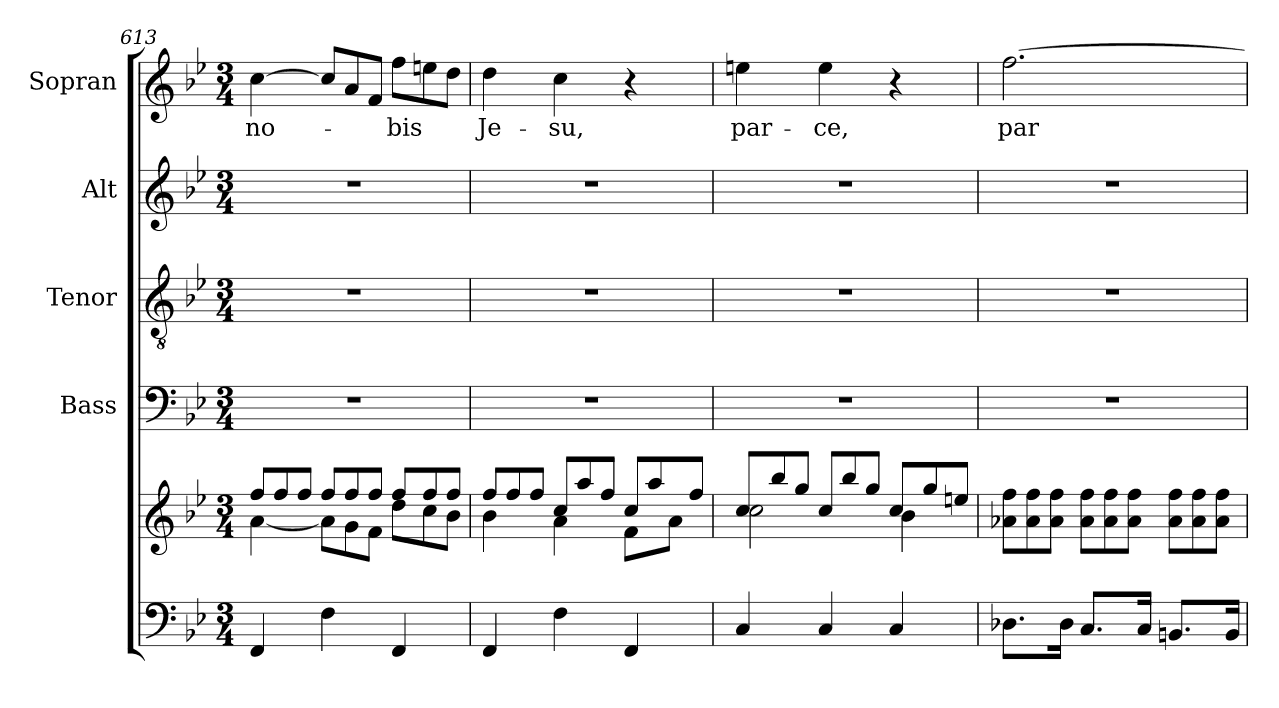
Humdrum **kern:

**kern	**kern	**kern	**kern	**kern	**kern	**text
*part5	*part5	*part4	*part3	*part2	*part1	*part1
*staff6	*staff5	*staff4	*staff3	*staff2	*staff1	*staff1
*	*	*I"Bass	*I"Tenor	*I"Alt	*I"Sopran	*
*	*	*I'B.	*I'T.	*I'A.	*I'S.	*
!!LO:PB:g=z
*clefF4	*clefG2	*clefF4	*clefGv2	*clefG2	*clefG2	*
*k[b-e-]	*k[b-e-]	*k[b-e-]	*k[b-e-]	*k[b-e-]	*k[b-e-]	*
*B-:	*B-:	*B-:	*B-:	*B-:	*B-:	*
*M3/4	*M3/4	*M3/4	*M3/4	*M3/4	*M3/4	*
*	*Xtuplet	*	*	*	*	*
=613	=613	=613	=613	=613	=613	=613
*	*^	*	*	*	*	*
!	!	!	!	!	!	!	!LO:LY:b
4FF/	12ff/L	[<4a\	2.r	2.r	2.r	[4cc\	no-
.	12ff/	.	.	.	.	.	.
.	12ff/J	.	.	.	.	.	.
*	*	*	*	*	*	*Xtuplet	*
4F\	12ff/L	12a\L]	.	.	.	12cc/L]	.
.	12ff/	12g\	.	.	.	12a/	.
.	12ff/J	12f\J	.	.	.	12f/J	.
!	!	!	!	!	!	!	!LO:LY:b
4FF/	12ff/L	12dd\L	.	.	.	12ff\L	-bis
.	12ff/	12cc\	.	.	.	12een\	.
.	12ff/J	12b-\J	.	.	.	12dd\J	.
=614	=614	=614	=614	=614	=614	=614	=614
!	!	!	!	!	!	!	!LO:LY:b
4FF/	12ff/L	4b-\	2.r	2.r	2.r	4dd\	Je-
.	12ff/	.	.	.	.	.	.
.	12ff/J	.	.	.	.	.	.
!	!	!	!	!	!	!	!LO:LY:b
4F\	12cc/L	4a\	.	.	.	4cc\	-su,
.	12aa/	.	.	.	.	.	.
.	12ff/J	.	.	.	.	.	.
4FF/	12cc/L	8f\L	.	.	.	4r	.
.	12aa/	.	.	.	.	.	.
.	.	8a\J	.	.	.	.	.
.	12ff/J	.	.	.	.	.	.
=615	=615	=615	=615	=615	=615	=615	=615
!	!	!	!	!	!	!	!LO:LY:b
4C/	12cc/L	2cc\	2.r	2.r	2.r	4een\	par-
.	12bb-/	.	.	.	.	.	.
.	12gg/J	.	.	.	.	.	.
!	!	!	!	!	!	!	!LO:LY:b
4C/	12cc/L	.	.	.	.	4ee\	-ce,
.	12bb-/	.	.	.	.	.	.
.	12gg/J	.	.	.	.	.	.
4C/	12cc/L	4b-\	.	.	.	4r	.
.	12gg/	.	.	.	.	.	.
.	12een/J	.	.	.	.	.	.
*	*v	*v	*	*	*	*	*
=616	=616	=616	=616	=616	=616	=616
!	!	!	!	!	!	!LO:LY:b
8.D-X\L	12a-X\ 12ff\L	2.r	2.r	2.r	[2.ff\	par-
.	12a-\ 12ff\	.	.	.	.	.
.	12a-\ 12ff\J	.	.	.	.	.
16D-\Jk	.	.	.	.	.	.
8.C/L	12a-\ 12ff\L	.	.	.	.	.
.	12a-\ 12ff\	.	.	.	.	.
.	12a-\ 12ff\J	.	.	.	.	.
16C/Jk	.	.	.	.	.	.
8.BBn/L	12a-\ 12ff\L	.	.	.	.	.
.	12a-\ 12ff\	.	.	.	.	.
.	12a-\ 12ff\J	.	.	.	.	.
16BB/Jk	.	.	.	.	.	.
=	=	=	=	=	=	=
*-	*-	*-	*-	*-	*-	*-
